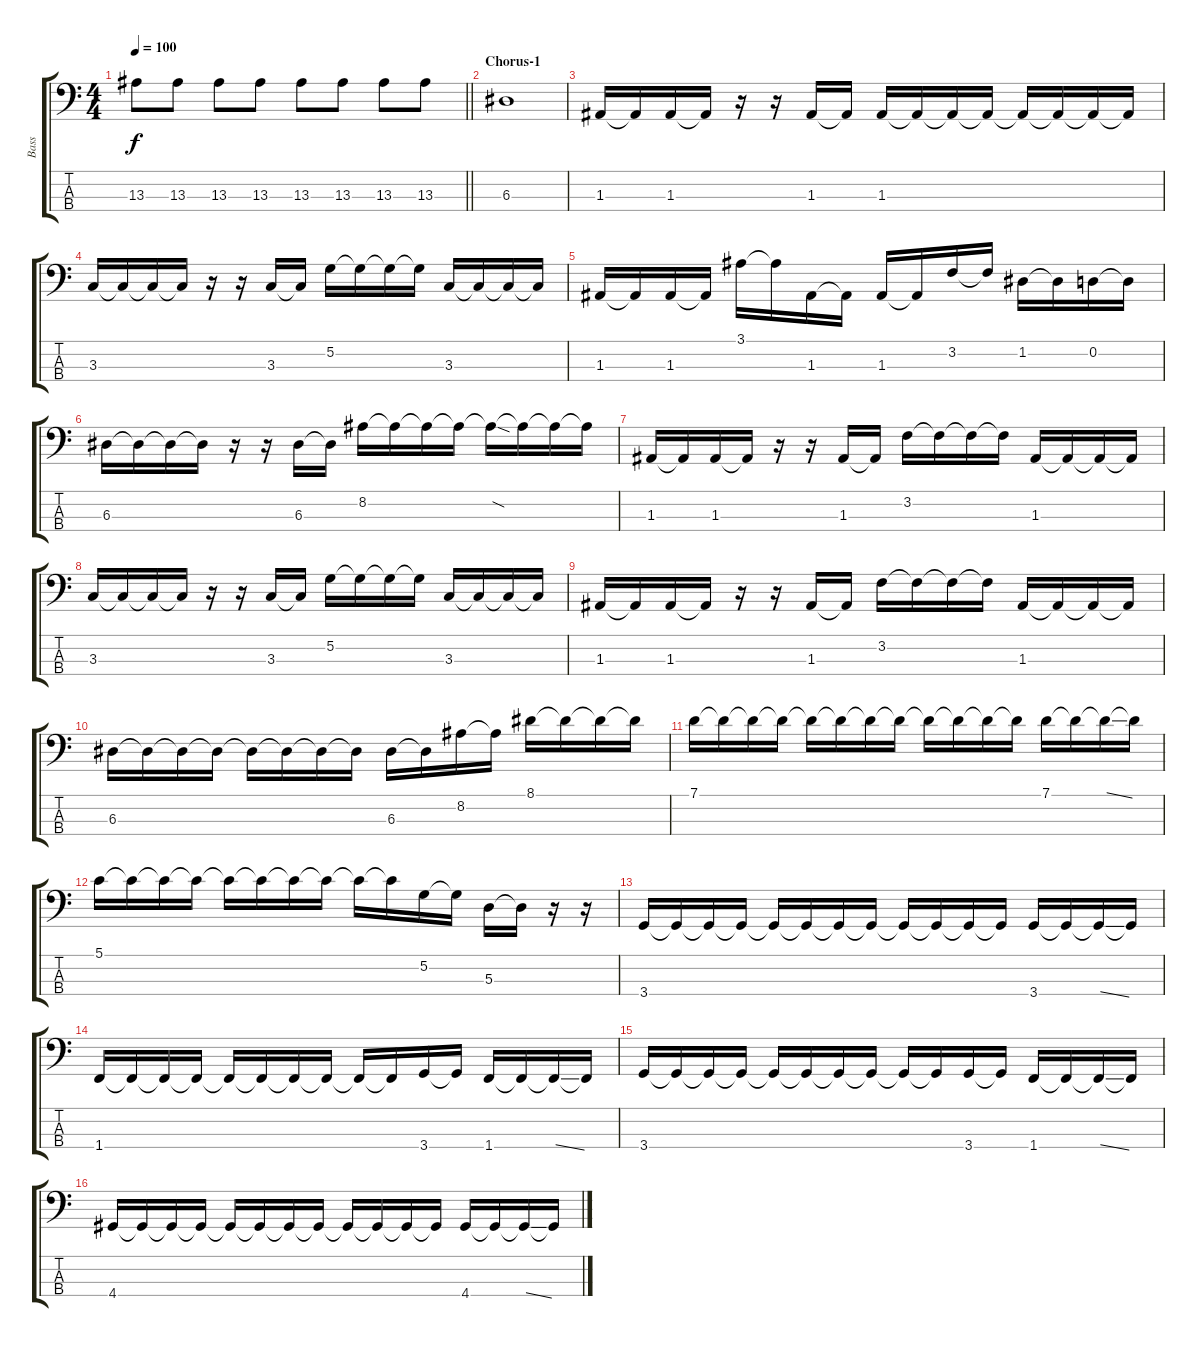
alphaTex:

\track ("Bass" "Bass") {instrument electricbassfinger}
\staff {score tabs}
\tuning (G2 D2 A1 E1) {hide}
\ts (4 4)
\tempo 100
\clef f4
\barLineRight lightlight
\ks c
13.3.8{dy f} 13.3.8 13.3.8 13.3.8 13.3.8 13.3.8 13.3.8 13.3.8 |
\section ("" "Chorus-1")
6.3.1 |
1.3.16 1.3{t}.16 1.3.16 1.3{t}.16 r.16 r.16 1.3.16 1.3{t}.16 1.3.16 1.3{t}.16 1.3{t}.16 1.3{t}.16 1.3{t}.16 1.3{t}.16 1.3{t}.16 1.3{t}.16 |
3.3.16 3.3{t}.16 3.3{t}.16 3.3{t}.16 r.16 r.16 3.3.16 3.3{t}.16 5.2.16 5.2{t}.16 5.2{t}.16 5.2{t}.16 3.3.16 3.3{t}.16 3.3{t}.16 3.3{t}.16 |
1.3.16 1.3{t}.16 1.3.16 1.3{t}.16 3.1.16 3.1{t}.16 1.3.16 1.3{t}.16 1.3.16 1.3{t}.16 3.2.16 3.2{t}.16 1.2.16 1.2{t}.16 0.2.16 0.2{t}.16 |
6.3.16 6.3{t}.16 6.3{t}.16 6.3{t}.16 r.16 r.16 6.3.16 6.3{t}.16 8.2.16 8.2{t}.16 8.2{t}.16 8.2{t}.16 8.2{sod t}.16 8.2{t}.16 8.2{t}.16 8.2{t}.16 |
1.3.16 1.3{t}.16 1.3.16 1.3{t}.16 r.16 r.16 1.3.16 1.3{t}.16 3.2.16 3.2{t}.16 3.2{t}.16 3.2{t}.16 1.3.16 1.3{t}.16 1.3{t}.16 1.3{t}.16 |
3.3.16 3.3{t}.16 3.3{t}.16 3.3{t}.16 r.16 r.16 3.3.16 3.3{t}.16 5.2.16 5.2{t}.16 5.2{t}.16 5.2{t}.16 3.3.16 3.3{t}.16 3.3{t}.16 3.3{t}.16 |
1.3.16 1.3{t}.16 1.3.16 1.3{t}.16 r.16 r.16 1.3.16 1.3{t}.16 3.2.16 3.2{t}.16 3.2{t}.16 3.2{t}.16 1.3.16 1.3{t}.16 1.3{t}.16 1.3{t}.16 |
6.3.16 6.3{t}.16 6.3{t}.16 6.3{t}.16 6.3{t}.16 6.3{t}.16 6.3{t}.16 6.3{t}.16 6.3.16 6.3{t}.16 8.2.16 8.2{t}.16 8.1.16 8.1{t}.16 8.1{t}.16 8.1{t}.16 |
7.1.16 7.1{t}.16 7.1{t}.16 7.1{t}.16 7.1{t}.16 7.1{t}.16 7.1{t}.16 7.1{t}.16 7.1{t}.16 7.1{t}.16 7.1{t}.16 7.1{t}.16 7.1.16 7.1{t}.16 7.1{ss t}.16 7.1{t}.16 |
5.1.16 5.1{t}.16 5.1{t}.16 5.1{t}.16 5.1{t}.16 5.1{t}.16 5.1{t}.16 5.1{t}.16 5.1{t}.16 5.1{t}.16 5.2.16 5.2{t}.16 5.3.16 5.3{t}.16 r.16 r.16 |
3.4.16 3.4{t}.16 3.4{t}.16 3.4{t}.16 3.4{t}.16 3.4{t}.16 3.4{t}.16 3.4{t}.16 3.4{t}.16 3.4{t}.16 3.4{t}.16 3.4{t}.16 3.4.16 3.4{t}.16 3.4{ss t}.16 3.4{t}.16 |
1.4.16 1.4{t}.16 1.4{t}.16 1.4{t}.16 1.4{t}.16 1.4{t}.16 1.4{t}.16 1.4{t}.16 1.4{t}.16 1.4{t}.16 3.4.16 3.4{t}.16 1.4.16 1.4{t}.16 1.4{ss t}.16 1.4{t}.16 |
3.4.16 3.4{t}.16 3.4{t}.16 3.4{t}.16 3.4{t}.16 3.4{t}.16 3.4{t}.16 3.4{t}.16 3.4{t}.16 3.4{t}.16 3.4.16 3.4{t}.16 1.4.16 1.4{t}.16 1.4{ss t}.16 1.4{t}.16 |
4.4.16 4.4{t}.16 4.4{t}.16 4.4{t}.16 4.4{t}.16 4.4{t}.16 4.4{t}.16 4.4{t}.16 4.4{t}.16 4.4{t}.16 4.4{t}.16 4.4{t}.16 4.4.16 4.4{t}.16 4.4{ss t}.16 4.4{t}.16
